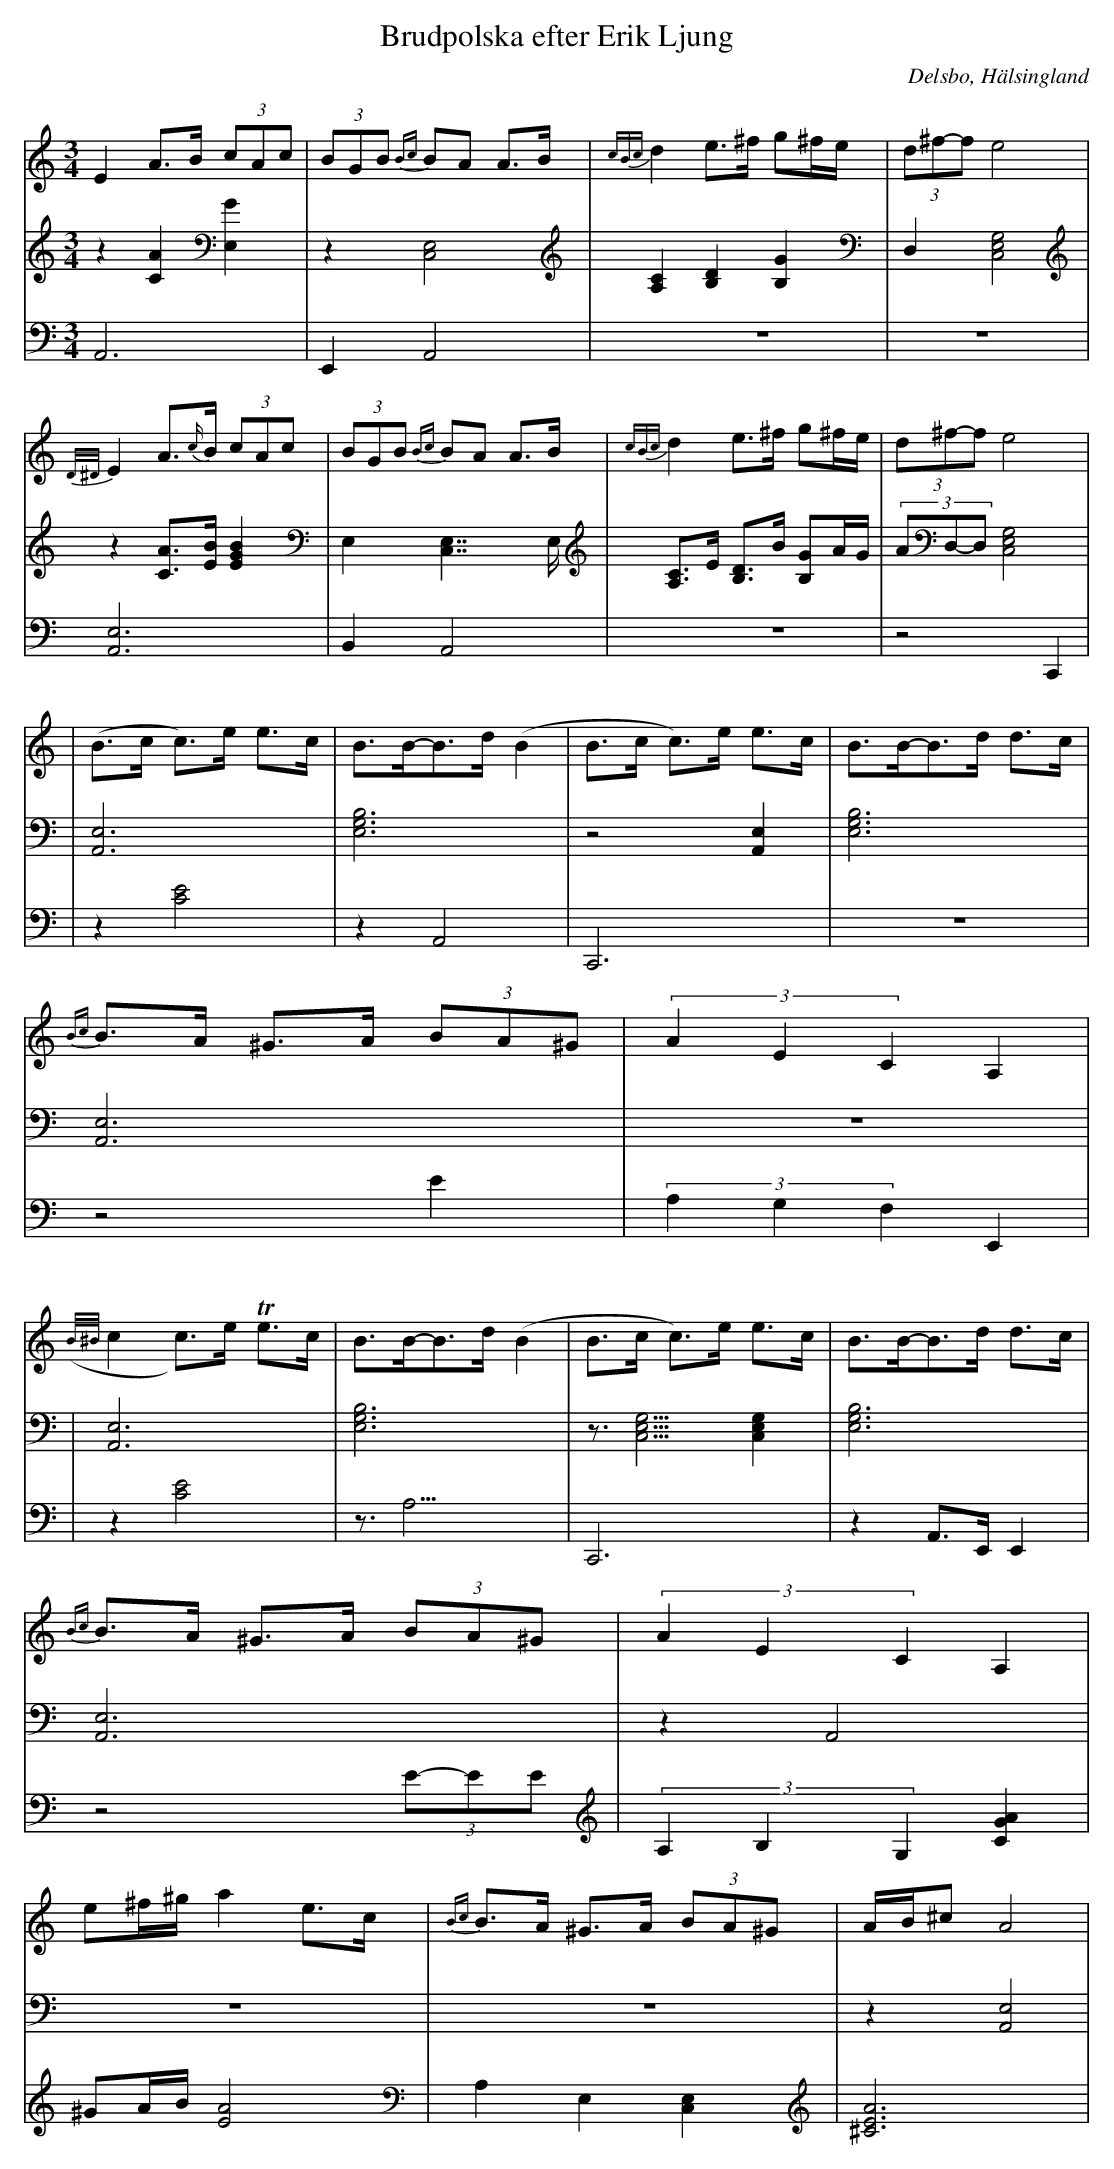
X:1
T: Brudpolska efter Erik Ljung
Q: 105
O: Delsbo, Hälsingland
M: 3/4
L: 1/8
K: Am
V:1
V:2
V:3 =Merge
V:1
E2 A>B (3cAc| (3BGB {Bc}BA A>B|{cBc}d2 e>^f g^f/e/|(3d^f-f e4 |
{D/^D/}E2 A>{c/}B (3cAc| (3BGB {Bc}BA A>B|{cBc}d2 e>^f g^f/e/|(3d^f-f e4 |
|(B>c c)>e e>c|B>B-B>d (B2|B>c c)>e e>c|B>B-B>d d>c|
{Bc}B>A ^G>A (3BA^G|(3A2E2C2 A,2|
({B/^B/}c2 c)>e Te>c|B>B-B>d (B2|B>c c)>e e>c|B>B-B>d d>c|
{Bc}B>A ^G>A (3BA^G|(3A2E2C2 A,2|
e^f/^g/ a2 e>c|{Bc}B>A ^G>A (3BA^G|A/B/^c A4|
V:2
z2 [A2C2] [E,2G2]|z2 [C,4E,4]|[A,2C2] [B,2D2] [B,2G2]|D,2 [E,4G,4C,4]|
z2 [AC]>[BE] [B2E2G2]|E,2 [C,7/2E,7/2]E,/|[A,C]>E [B,D]>B [B,G]A/G/|(3AD,-D, [E,4G,4C,4]|
|[A,,6E,6]|[E,6G,6B,6]|z4[A,,2E,2]|[E,6G,6B,6]|
[A,,6E,6]|z6|
|[A,,6E,6]|[E,6G,6B,6]|z3/2[E,5/2G,5/2C,5/2] [E,2G,2C,2]|[E,6G,6B,6]|
[A,,6E,6]|z2 A,,4|
z6|z6|z2 [A,,4E,4]|
V:3
A,,6|E,,2 A,,4|z6|z6|
[A,,6E,6]|B,,2 A,,4|z6|z4  C,,2|
|z2 [C4E4]|z2 A,,4|C,,6|z6|
z4 E2|(3A,2G,2F,2 [E,,2]|
|z2 [C4E4]|z3<A,3|C,,6|z2 A,,>E,, E,,2|
z4 (3E-EE|(3A,2B,2G,2 [G2A2C2]|
^GA/B/ [A4E4]|A,2 E,2 [C,2E,2]|[A6^C6E6]|
